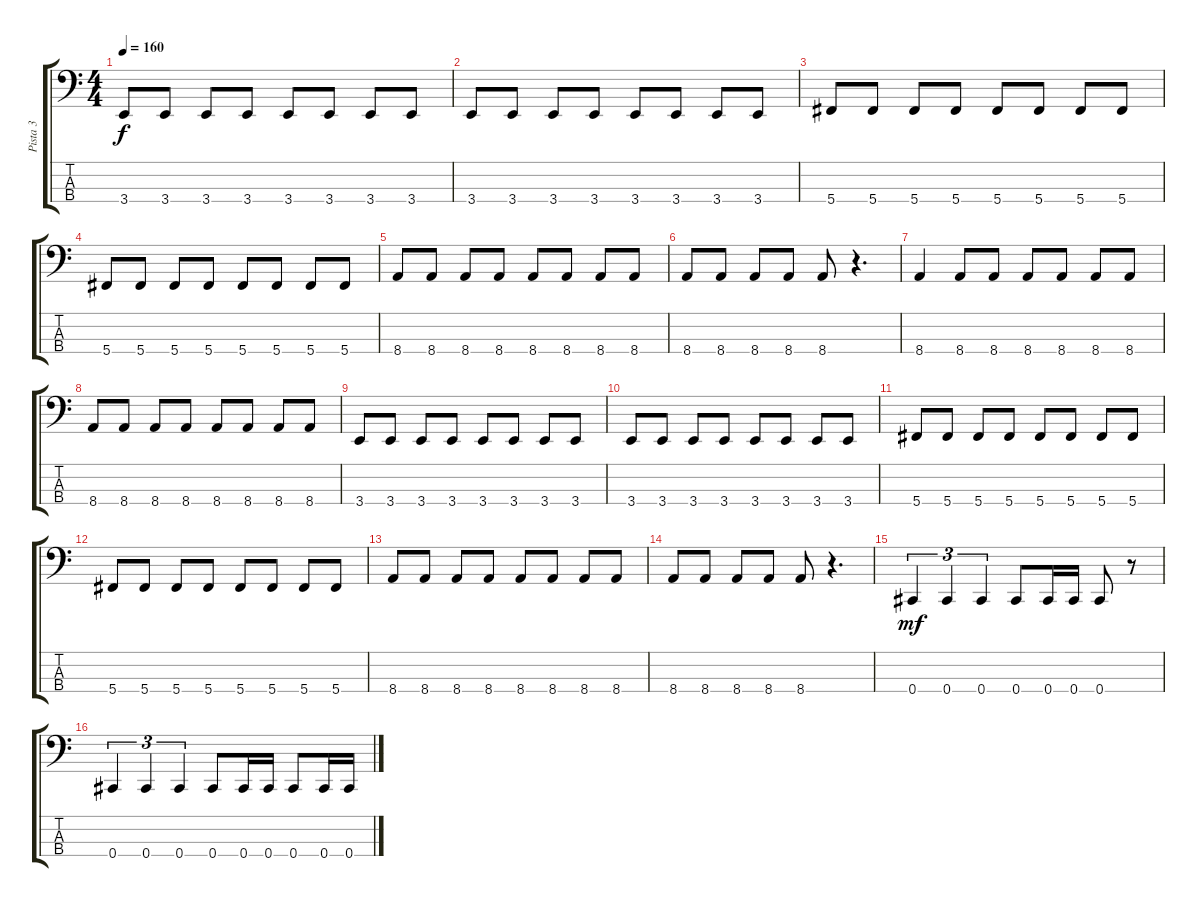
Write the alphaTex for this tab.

\track ("Pista 3" "Pista 3") {instrument electricbasspick}
\staff {score tabs}
\tuning (Gb2 Db2 Ab1 Db1) {hide}
\ts (4 4)
\tempo 160
\clef f4
\ks c
3.4.8{dy f} 3.4.8 3.4.8 3.4.8 3.4.8 3.4.8 3.4.8 3.4.8 |
3.4.8 3.4.8 3.4.8 3.4.8 3.4.8 3.4.8 3.4.8 3.4.8 |
5.4.8 5.4.8 5.4.8 5.4.8 5.4.8 5.4.8 5.4.8 5.4.8 |
5.4.8 5.4.8 5.4.8 5.4.8 5.4.8 5.4.8 5.4.8 5.4.8 |
8.4.8 8.4.8 8.4.8 8.4.8 8.4.8 8.4.8 8.4.8 8.4.8 |
8.4.8 8.4.8 8.4.8 8.4.8 8.4.8 r.4{d} |
8.4.4 8.4.8 8.4.8 8.4.8 8.4.8 8.4.8 8.4.8 |
8.4.8 8.4.8 8.4.8 8.4.8 8.4.8 8.4.8 8.4.8 8.4.8 |
3.4.8 3.4.8 3.4.8 3.4.8 3.4.8 3.4.8 3.4.8 3.4.8 |
3.4.8 3.4.8 3.4.8 3.4.8 3.4.8 3.4.8 3.4.8 3.4.8 |
5.4.8 5.4.8 5.4.8 5.4.8 5.4.8 5.4.8 5.4.8 5.4.8 |
5.4.8 5.4.8 5.4.8 5.4.8 5.4.8 5.4.8 5.4.8 5.4.8 |
8.4.8 8.4.8 8.4.8 8.4.8 8.4.8 8.4.8 8.4.8 8.4.8 |
8.4.8 8.4.8 8.4.8 8.4.8 8.4.8 r.4{d} |
0.4.4{tu (3 2) dy mf} 0.4.4{tu (3 2)} 0.4.4{tu (3 2)} 0.4.8 0.4.16 0.4.16 0.4.8 r.8 |
0.4.4{tu (3 2)} 0.4.4{tu (3 2)} 0.4.4{tu (3 2)} 0.4.8 0.4.16 0.4.16 0.4.8 0.4.16 0.4.16
